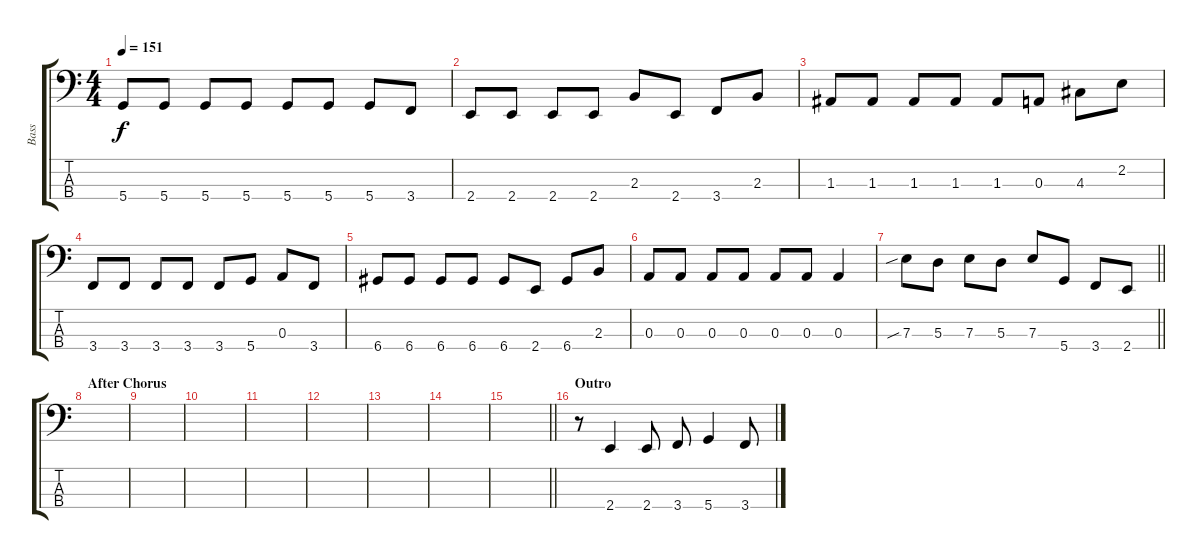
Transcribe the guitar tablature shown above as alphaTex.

\track ("Bass" "Bass") {instrument electricbassfinger}
\staff {score tabs}
\tuning (G2 D2 A1 D1) {hide}
\ts (4 4)
\tempo 151
\clef f4
\ks c
5.4.8{dy f} 5.4.8 5.4.8 5.4.8 5.4.8 5.4.8 5.4.8 3.4.8 |
2.4.8 2.4.8 2.4.8 2.4.8 2.3.8 2.4.8 3.4.8 2.3.8 |
1.3.8 1.3.8 1.3.8 1.3.8 1.3.8 0.3.8 4.3.8 2.2.8 |
3.4.8 3.4.8 3.4.8 3.4.8 3.4.8 5.4.8 0.3.8 3.4.8 |
6.4.8 6.4.8 6.4.8 6.4.8 6.4.8 2.4.8 6.4.8 2.3.8 |
0.3.8 0.3.8 0.3.8 0.3.8 0.3.8 0.3.8 0.3.4 |
\barLineRight lightlight
7.3{sib}.8 5.3.8 7.3.8 5.3.8 7.3.8 5.4.8 3.4.8 2.4.8 |
\section ("" "After Chorus")
|
|
|
|
|
|
|
\barLineRight lightlight
|
\section ("" "Outro")
r.8 2.4.4 2.4.8 3.4.8 5.4.4 3.4.8
